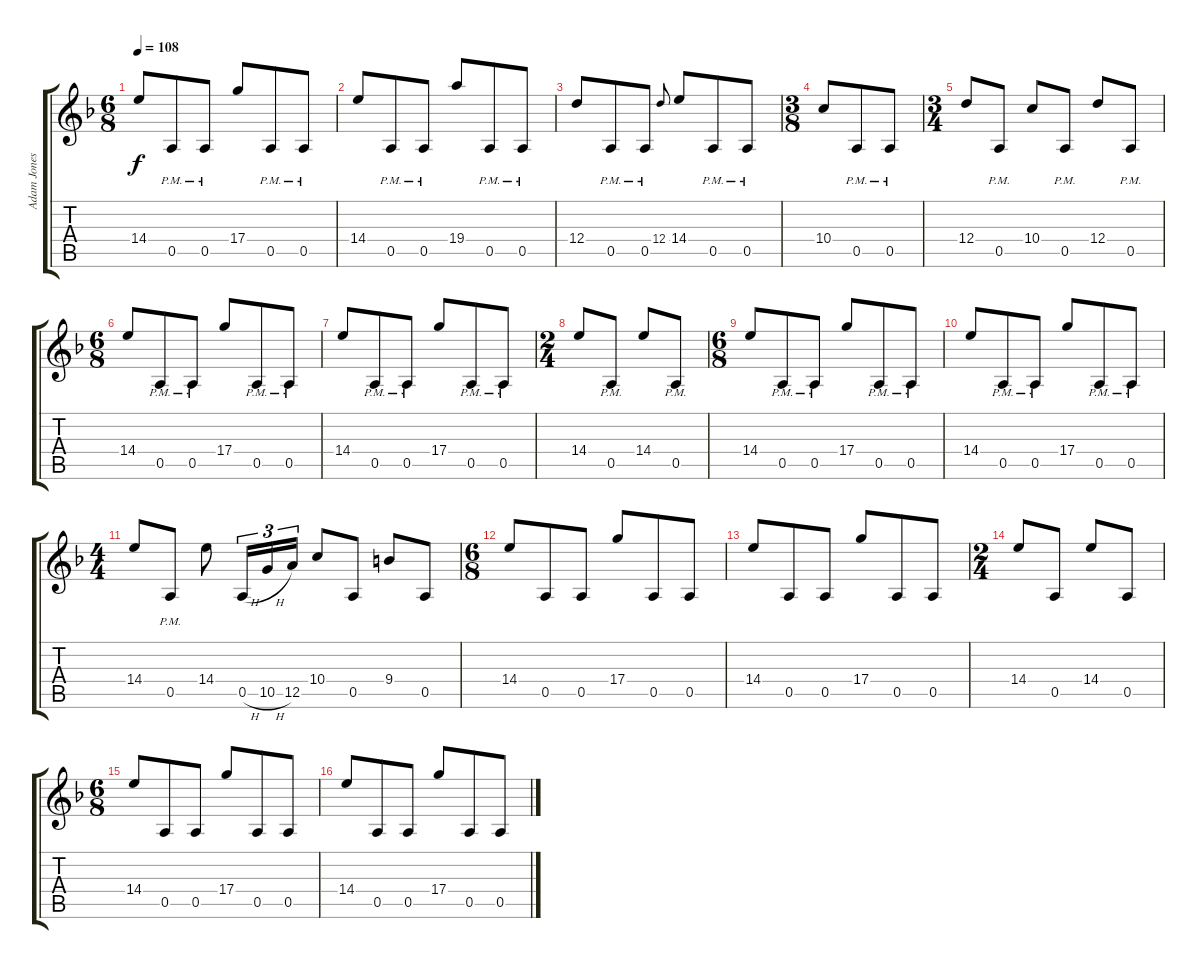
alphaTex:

\track ("Adam Jones" "Adam Jones") {mute instrument overdrivenguitar}
\staff {score tabs}
\tuning (E4 B3 G3 D3 A2 D2) {hide}
\ts (6 8)
\tempo 108
\clef g2
\ks dminor
14.4.8{dy f} 0.5{pm}.8 0.5{pm}.8 17.4.8 0.5{pm}.8 0.5{pm}.8 |
14.4.8 0.5{pm}.8 0.5{pm}.8 19.4.8 0.5{pm}.8 0.5{pm}.8 |
12.4.8 0.5{pm}.8 0.5{pm}.8 12.4.8{gr onbeat} 14.4.8 0.5{pm}.8 0.5{pm}.8 |
\ts (3 8)
10.4.8 0.5{pm}.8 0.5{pm}.8 |
\ts (3 4)
12.4.8 0.5{pm}.8 10.4.8 0.5{pm}.8 12.4.8 0.5{pm}.8 |
\ts (6 8)
14.4.8 0.5{pm}.8 0.5{pm}.8 17.4.8 0.5{pm}.8 0.5{pm}.8 |
14.4.8 0.5{pm}.8 0.5{pm}.8 17.4.8 0.5{pm}.8 0.5{pm}.8 |
\ts (2 4)
14.4.8 0.5{pm}.8 14.4.8 0.5{pm}.8 |
\ts (6 8)
14.4.8 0.5{pm}.8 0.5{pm}.8 17.4.8 0.5{pm}.8 0.5{pm}.8 |
14.4.8 0.5{pm}.8 0.5{pm}.8 17.4.8 0.5{pm}.8 0.5{pm}.8 |
\ts (4 4)
14.4.8 0.5{pm}.8 14.4.8 0.5{h}.16{tu (3 2)} 10.5{h}.16{tu (3 2)} 12.5.16{tu (3 2)} 10.4.8 0.5.8 9.4.8 0.5.8 |
\ts (6 8)
14.4.8 0.5.8 0.5.8 17.4.8 0.5.8 0.5.8 |
14.4.8 0.5.8 0.5.8 17.4.8 0.5.8 0.5.8 |
\ts (2 4)
14.4.8{volume 9} 0.5.8 14.4.8 0.5.8 |
\ts (6 8)
14.4.8{volume 11} 0.5.8 0.5.8 17.4.8 0.5.8 0.5.8 |
14.4.8 0.5.8 0.5.8 17.4.8 0.5.8 0.5.8
